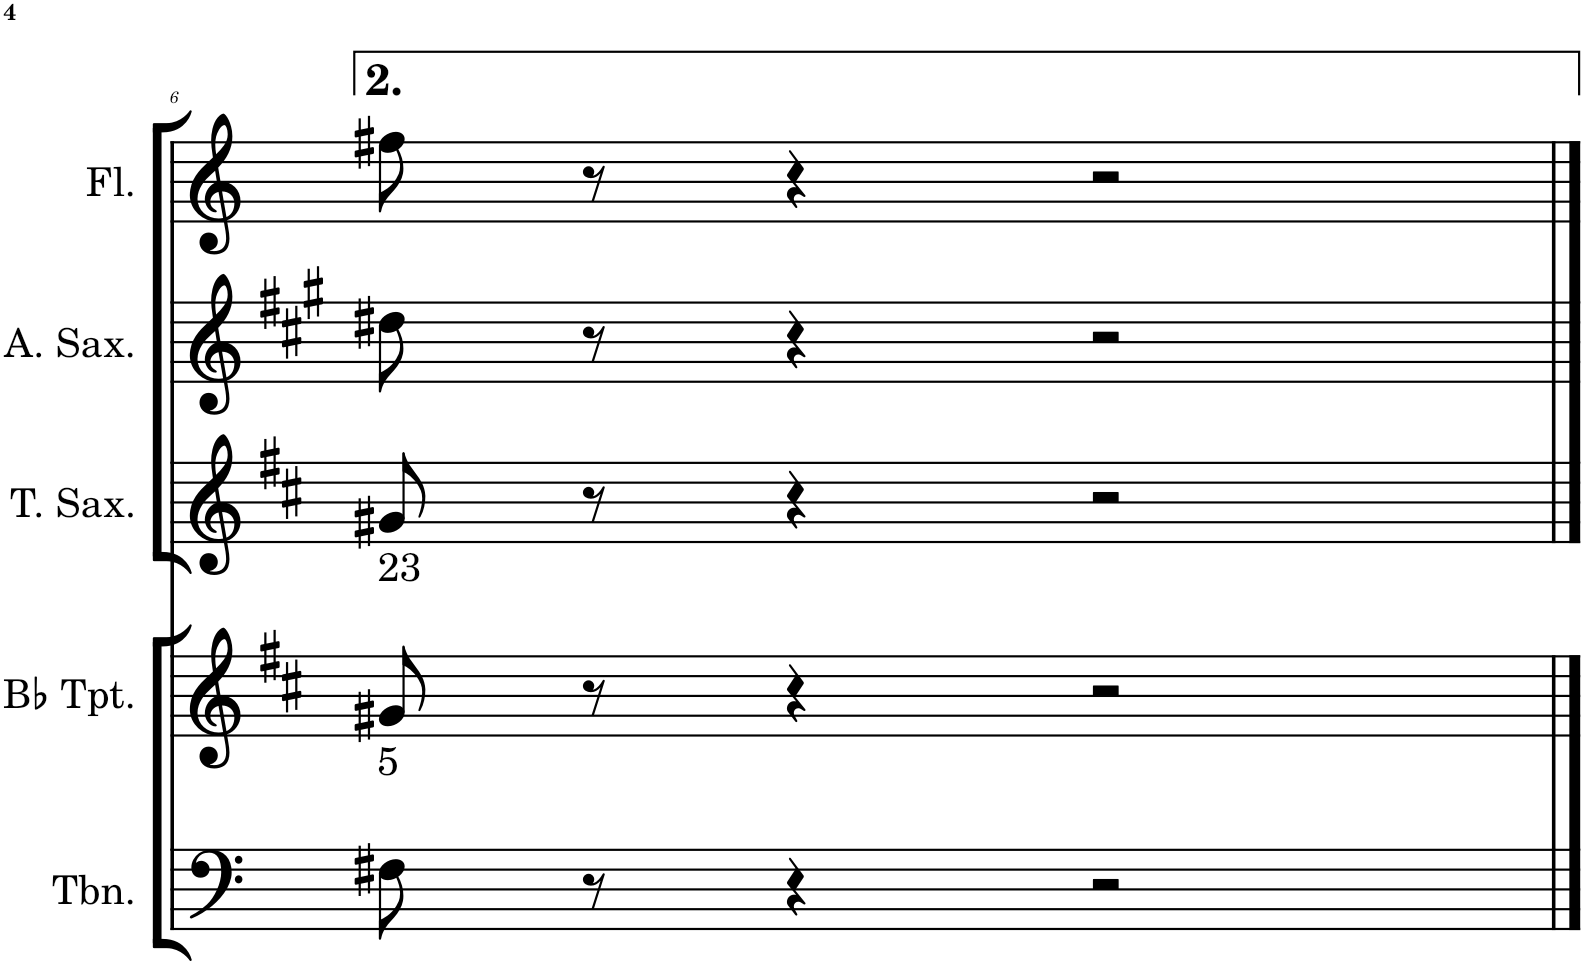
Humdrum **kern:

**kern	**kern	**kern	**kern	**kern
*part5	*part4	*part3	*part2	*part1
*staff5	*staff4	*staff3	*staff2	*staff1
*I"Trombone	*I"Bb Trumpet	*I"Tenor Saxophone	*I"Alto Saxophone	*I"Flute
*I'Tbn.	*I'Bb Tpt.	*I'T. Sax.	*I'A. Sax.	*I'Fl.
!!LO:PB:g=z
*clefF4	*clefG2	*clefG2	*clefG2	*clefG2
*	*Trd1c2	*Trd8c14	*Trd5c9	*
*k[]	*k[f#c#]	*k[f#c#]	*k[f#c#g#]	*k[]
*M4/4	*M4/4	*M4/4	*M4/4	*M4/4
=6	=6	=6	=6	=6
!	!LO:TX:a:t=23	!	!	!
!LO:TX:a:t=5	!	!	!	!
8F#X\	8g#X/	8g#X/	8dd#X\	8ff#X\
8r	8r	8r	8r	8r
4r	4r	4r	4r	4r
2r	2r	2r	2r	2r
==	==	==	==	==
*-	*-	*-	*-	*-
